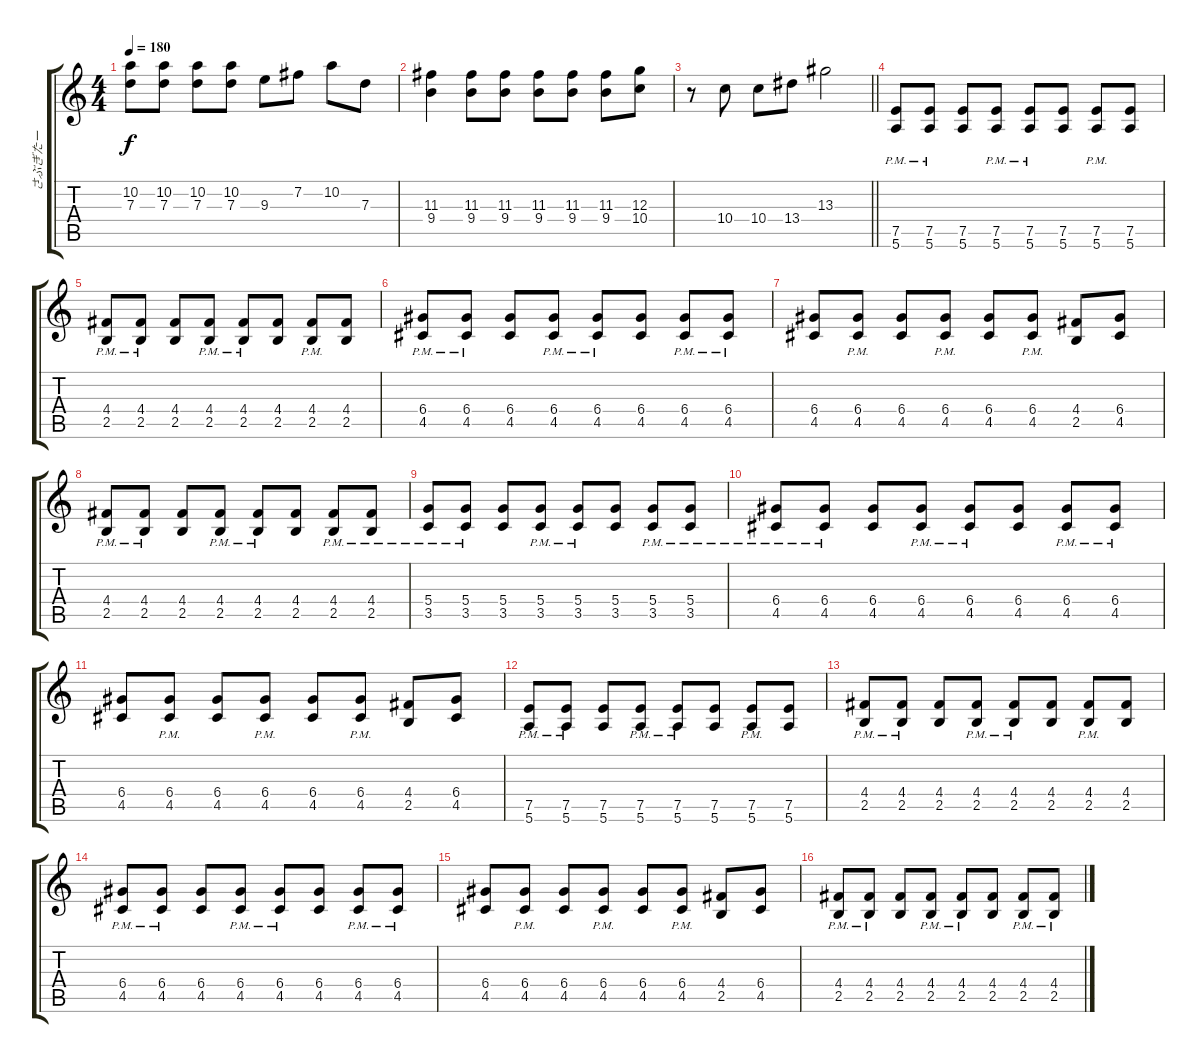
\track ("さぶぎたー" "さぶぎたー") {instrument overdrivenguitar}
\staff {score tabs}
\tuning (E4 B3 G3 D3 A2 E2) {hide}
\ts (4 4)
\tempo 180
\clef g2
\ks c
(10.2 7.3).8{dy f} (10.2 7.3).8 (10.2 7.3).8 (10.2 7.3).8 9.3.8 7.2.8 10.2.8 7.3.8 |
(11.3 9.4).4 (11.3 9.4).8 (11.3 9.4).8 (11.3 9.4).8 (11.3 9.4).8 (11.3 9.4).8 (12.3 10.4).8 |
\barLineRight lightlight
r.8 10.4.8 10.4.8 13.4.8 13.3.2 |
(7.5 5.6{pm}).8 (7.5 5.6{pm}).8 (7.5 5.6).8 (7.5 5.6{pm}).8 (7.5 5.6{pm}).8 (7.5 5.6).8 (7.5 5.6{pm}).8 (7.5 5.6).8 |
(4.4{pm} 2.5).8 (4.4 2.5{pm}).8 (4.4 2.5).8 (4.4 2.5{pm}).8 (4.4 2.5{pm}).8 (4.4 2.5).8 (4.4 2.5{pm}).8 (4.4 2.5).8 |
(6.4{pm} 4.5).8 (6.4 4.5{pm}).8 (6.4 4.5).8 (6.4 4.5{pm}).8 (6.4 4.5{pm}).8 (6.4 4.5).8 (6.4 4.5{pm}).8 (6.4 4.5{pm}).8 |
(6.4 4.5).8 (6.4 4.5{pm}).8 (6.4 4.5).8 (6.4 4.5{pm}).8 (6.4 4.5).8 (6.4 4.5{pm}).8 (4.4 2.5).8 (6.4 4.5).8 |
(4.4{pm} 2.5).8 (4.4 2.5{pm}).8 (4.4 2.5).8 (4.4 2.5{pm}).8 (4.4 2.5{pm}).8 (4.4 2.5).8 (4.4 2.5{pm}).8 (4.4 2.5{pm}).8 |
(5.4{pm} 3.5).8 (5.4 3.5{pm}).8 (5.4 3.5).8 (5.4 3.5{pm}).8 (5.4 3.5{pm}).8 (5.4 3.5).8 (5.4 3.5{pm}).8 (5.4 3.5{pm}).8 |
(6.4{pm} 4.5).8 (6.4 4.5{pm}).8 (6.4 4.5).8 (6.4 4.5{pm}).8 (6.4 4.5{pm}).8 (6.4 4.5).8 (6.4 4.5{pm}).8 (6.4 4.5{pm}).8 |
(6.4 4.5).8 (6.4 4.5{pm}).8 (6.4 4.5).8 (6.4 4.5{pm}).8 (6.4 4.5).8 (6.4{pm} 4.5).8 (4.4 2.5).8 (6.4 4.5).8 |
(7.5 5.6{pm}).8 (7.5 5.6{pm}).8 (7.5 5.6).8 (7.5 5.6{pm}).8 (7.5 5.6{pm}).8 (7.5 5.6).8 (7.5 5.6{pm}).8 (7.5 5.6).8 |
(4.4{pm} 2.5).8 (4.4 2.5{pm}).8 (4.4 2.5).8 (4.4 2.5{pm}).8 (4.4 2.5{pm}).8 (4.4 2.5).8 (4.4 2.5{pm}).8 (4.4 2.5).8 |
(6.4{pm} 4.5).8 (6.4 4.5{pm}).8 (6.4 4.5).8 (6.4 4.5{pm}).8 (6.4 4.5{pm}).8 (6.4 4.5).8 (6.4 4.5{pm}).8 (6.4 4.5{pm}).8 |
(6.4 4.5).8 (6.4 4.5{pm}).8 (6.4 4.5).8 (6.4 4.5{pm}).8 (6.4 4.5).8 (6.4 4.5{pm}).8 (4.4 2.5).8 (6.4 4.5).8 |
(4.4{pm} 2.5).8 (4.4 2.5{pm}).8 (4.4 2.5).8 (4.4 2.5{pm}).8 (4.4 2.5{pm}).8 (4.4 2.5).8 (4.4 2.5{pm}).8 (4.4 2.5{pm}).8
